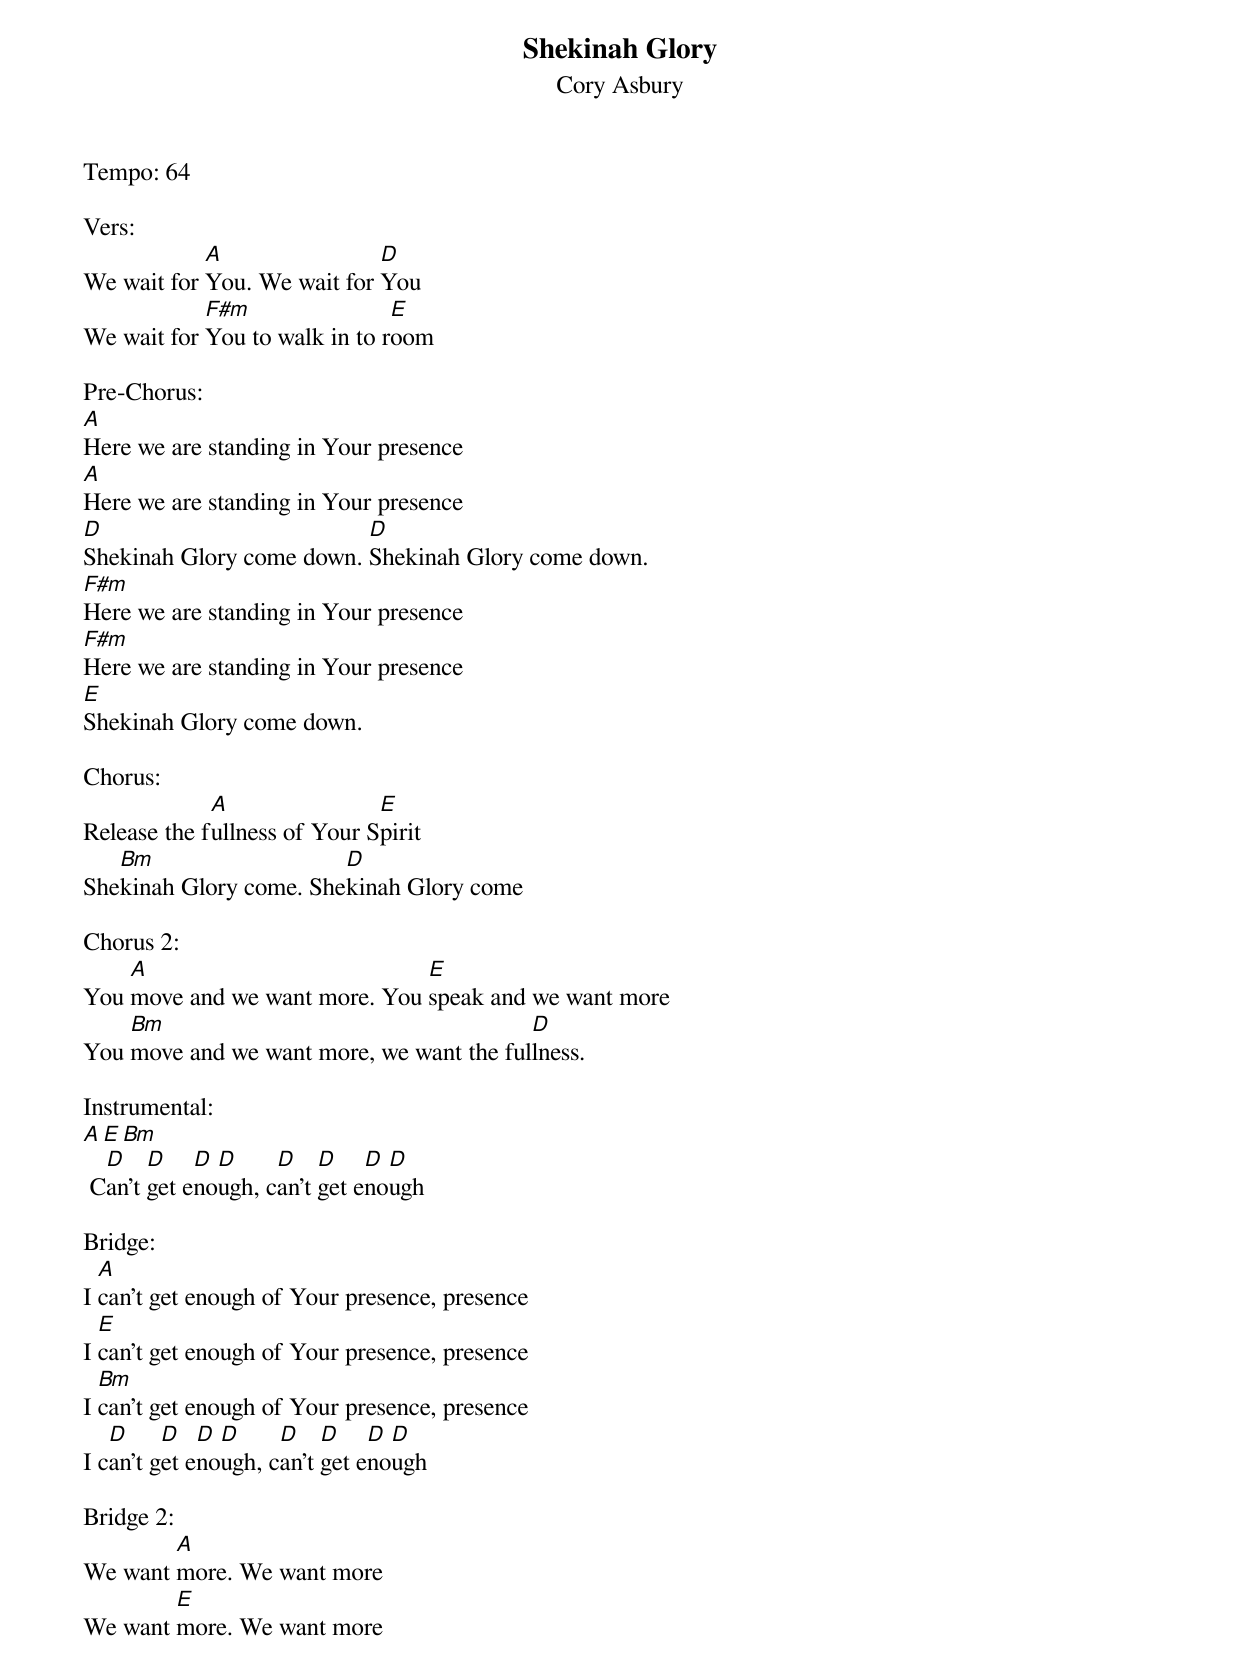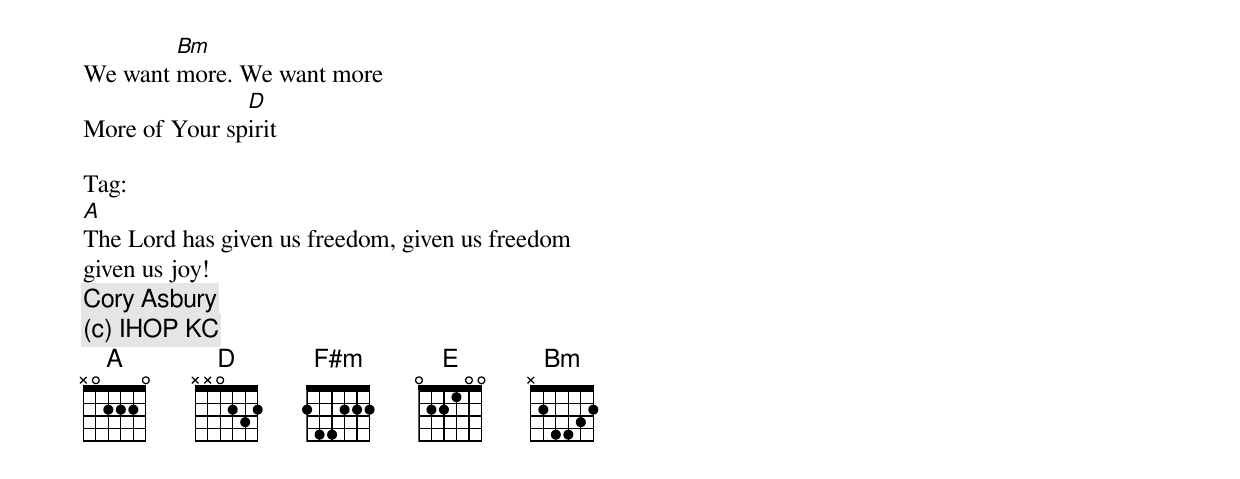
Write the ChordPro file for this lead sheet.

{title:Shekinah Glory}
{st:Cory Asbury}
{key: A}
Tempo: 64

Vers:
We wait for [A]You. We wait for [D]You
We wait for [F#m]You to walk in to r[E]oom

Pre-Chorus:
[A]Here we are standing in Your presence
[A]Here we are standing in Your presence
[D]Shekinah Glory come down. [D]Shekinah Glory come down.
[F#m]Here we are standing in Your presence
[F#m]Here we are standing in Your presence
[E]Shekinah Glory come down.

Chorus:
Release the f[A]ullness of Your S[E]pirit
She[Bm]kinah Glory come. She[D]kinah Glory come

Chorus 2:
You [A]move and we want more. You [E]speak and we want more
You [Bm]move and we want more, we want the ful[D]lness.

Instrumental:
[A][E][Bm]
 C[D]an't [D]get e[D]no[D]ugh, c[D]an't [D]get e[D]no[D]ugh

Bridge:
I [A]can't get enough of Your presence, presence
I [E]can't get enough of Your presence, presence
I [Bm]can't get enough of Your presence, presence
I c[D]an't g[D]et e[D]no[D]ugh, c[D]an't [D]get e[D]no[D]ugh

Bridge 2:
We want [A]more. We want more
We want [E]more. We want more
We want [Bm]more. We want more
More of Your sp[D]irit

Tag:
[A]The Lord has given us freedom, given us freedom
given us joy!
{comment: Cory Asbury}
{comment: (c) IHOP KC}
